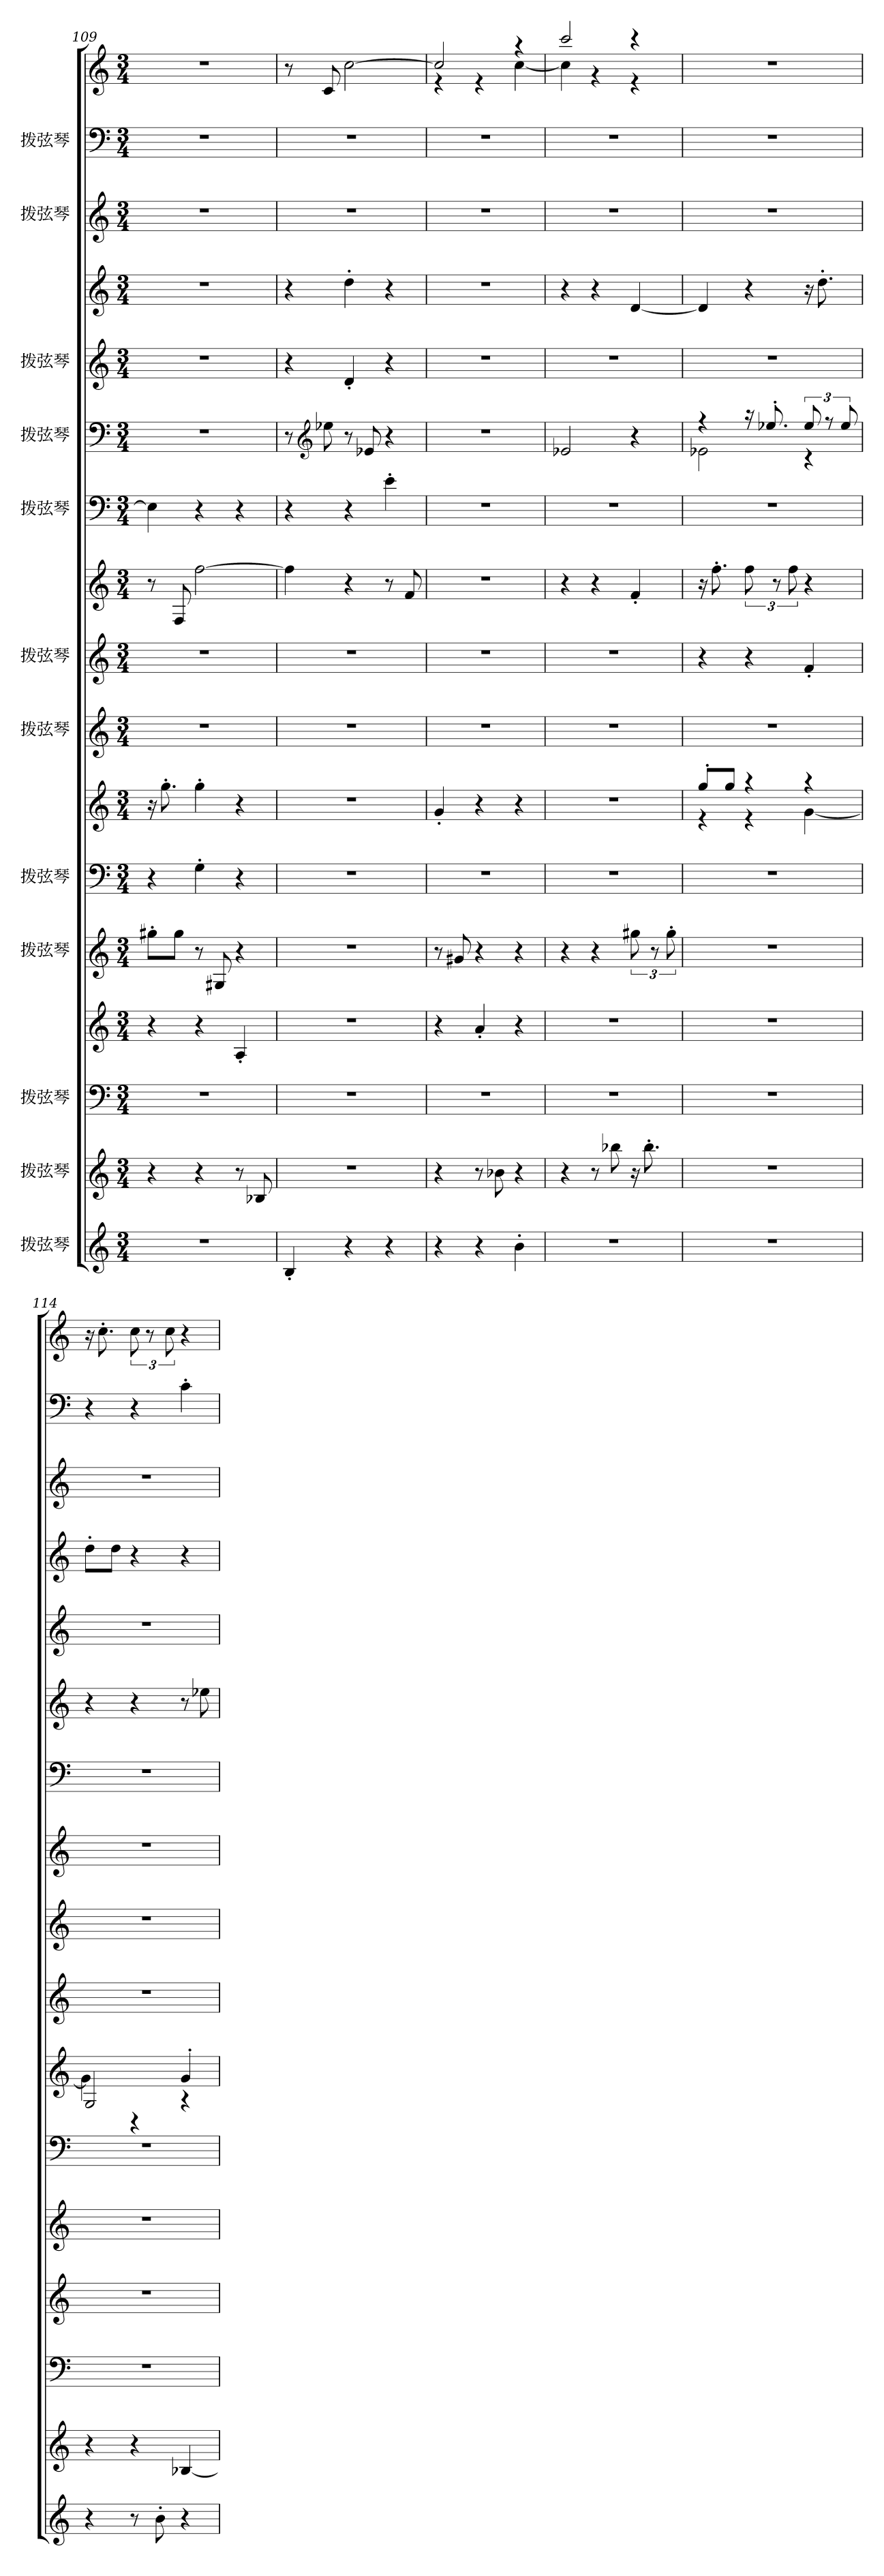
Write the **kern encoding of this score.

**kern	**kern	**kern	**kern	**kern	**kern	**kern	**kern	**kern	**kern	**kern	**kern	**kern	**kern	**kern	**kern	**kern
*part12	*part11	*part10	*part10	*part9	*part8	*part8	*part7	*part6	*part6	*part5	*part4	*part3	*part3	*part2	*part1	*part1
*staff17	*staff16	*staff15	*staff14	*staff13	*staff12	*staff11	*staff10	*staff9	*staff8	*staff7	*staff6	*staff5	*staff4	*staff3	*staff2	*staff1
*I"拨弦琴	*I"拨弦琴	*I"拨弦琴	*	*I"拨弦琴	*I"拨弦琴	*	*I"拨弦琴	*I"拨弦琴	*	*I"拨弦琴	*I"拨弦琴	*I"拨弦琴	*	*I"拨弦琴	*I"拨弦琴	*
*clefG2	*clefG2	*clefF4	*clefG2	*clefG2	*clefF4	*clefG2	*clefG2	*clefG2	*clefG2	*clefF4	*clefF4	*clefG2	*clefG2	*clefG2	*clefF4	*clefG2
*k[]	*k[]	*k[]	*k[]	*k[]	*k[]	*k[]	*k[]	*k[]	*k[]	*k[]	*k[]	*k[]	*k[]	*k[]	*k[]	*k[]
*M3/4	*M3/4	*M3/4	*M3/4	*M3/4	*M3/4	*M3/4	*M3/4	*M3/4	*M3/4	*M3/4	*M3/4	*M3/4	*M3/4	*M3/4	*M3/4	*M3/4
=109	=109	=109	=109	=109	=109	=109	=109	=109	=109	=109	=109	=109	=109	=109	=109	=109
2.r	4r	2.r	4r	8gg#X'\L	4r	16r	2.r	2.r	8r	4E\]	2.r	2.r	2.r	2.r	2.r	2.r
.	.	.	.	.	.	8.gg'\	.	.	.	.	.	.	.	.	.	.
.	.	.	.	8gg#\J	.	.	.	.	8F/	.	.	.	.	.	.	.
.	4r	.	4r	8r	4G'\	4gg'\	.	.	[2ff\	4r	.	.	.	.	.	.
.	.	.	.	8G#X/	.	.	.	.	.	.	.	.	.	.	.	.
.	8r	.	4A'/	4r	4r	4r	.	.	.	4r	.	.	.	.	.	.
.	8B-X/	.	.	.	.	.	.	.	.	.	.	.	.	.	.	.
=110	=110	=110	=110	=110	=110	=110	=110	=110	=110	=110	=110	=110	=110	=110	=110	=110
4B'/	2.r	2.r	2.r	2.r	2.r	2.r	2.r	2.r	4ff\]	4r	8r	4r	4r	2.r	2.r	8r
*	*	*	*	*	*	*	*	*	*	*	*clefG2	*	*	*	*	*
.	.	.	.	.	.	.	.	.	.	.	8ee-X\	.	.	.	.	8c/
4r	.	.	.	.	.	.	.	.	4r	4r	8r	4d'/	4dd'\	.	.	[2cc\
.	.	.	.	.	.	.	.	.	.	.	8e-X/	.	.	.	.	.
4r	.	.	.	.	.	.	.	.	8r	4e'\	4r	4r	4r	.	.	.
.	.	.	.	.	.	.	.	.	8f/	.	.	.	.	.	.	.
!!LO:PB:g=z
=111	=111	=111	=111	=111	=111	=111	=111	=111	=111	=111	=111	=111	=111	=111	=111	=111
*	*	*	*	*	*	*	*	*	*	*	*	*	*	*	*	*^
4r	4r	2.r	4r	8r	2.r	4g'/	2.r	2.r	2.r	2.r	2.r	2.r	2.r	2.r	2.r	2cc/]	4r
.	.	.	.	8g#X/	.	.	.	.	.	.	.	.	.	.	.	.	.
4r	8r	.	4a'/	4r	.	4r	.	.	.	.	.	.	.	.	.	.	4r
.	8b-X\	.	.	.	.	.	.	.	.	.	.	.	.	.	.	.	.
4b'\	4r	.	4r	4r	.	4r	.	.	.	.	.	.	.	.	.	4r	[4cc\
=112	=112	=112	=112	=112	=112	=112	=112	=112	=112	=112	=112	=112	=112	=112	=112	=112	=112
2.r	4r	2.r	2.r	4r	2.r	2.r	2.r	2.r	4r	2.r	2e-X/	2.r	4r	2.r	2.r	2ccc/	4cc\]
.	8r	.	.	4r	.	.	.	.	4r	.	.	.	4r	.	.	.	4r
.	8bb-X\	.	.	.	.	.	.	.	.	.	.	.	.	.	.	.	.
.	16r	.	.	12gg#X\	.	.	.	.	4f'/	.	4r	.	[4d/	.	.	4r	4r
.	8.bb-'\	.	.	.	.	.	.	.	.	.	.	.	.	.	.	.	.
.	.	.	.	12r	.	.	.	.	.	.	.	.	.	.	.	.	.
.	.	.	.	12gg#'\	.	.	.	.	.	.	.	.	.	.	.	.	.
*	*	*	*	*	*	*	*	*	*	*	*	*	*	*	*	*v	*v
=113	=113	=113	=113	=113	=113	=113	=113	=113	=113	=113	=113	=113	=113	=113	=113	=113
*	*	*	*	*	*	*^	*	*	*	*	*^	*	*	*	*	*
2.r	2.r	2.r	2.r	2.r	2.r	8gg'/L	4r	2.r	4r	16r	2.r	4r	2e-X\	2.r	4d/]	2.r	2.r	2.r
.	.	.	.	.	.	.	.	.	.	8.ff'\	.	.	.	.	.	.	.	.
.	.	.	.	.	.	8gg/J	.	.	.	.	.	.	.	.	.	.	.	.
.	.	.	.	.	.	4r	4r	.	4r	12ff\	.	16r	.	.	4r	.	.	.
.	.	.	.	.	.	.	.	.	.	.	.	8.ee-X'/	.	.	.	.	.	.
.	.	.	.	.	.	.	.	.	.	12r	.	.	.	.	.	.	.	.
.	.	.	.	.	.	.	.	.	.	12ff\	.	.	.	.	.	.	.	.
.	.	.	.	.	.	4r	[4g\	.	4f'/	4r	.	12ee-/	4r	.	16r	.	.	.
.	.	.	.	.	.	.	.	.	.	.	.	.	.	.	8.dd'\	.	.	.
.	.	.	.	.	.	.	.	.	.	.	.	12r	.	.	.	.	.	.
.	.	.	.	.	.	.	.	.	.	.	.	12ee-/	.	.	.	.	.	.
*	*	*	*	*	*	*	*	*	*	*	*	*v	*v	*	*	*	*	*
=114	=114	=114	=114	=114	=114	=114	=114	=114	=114	=114	=114	=114	=114	=114	=114	=114	=114
4r	4r	2.r	2.r	2.r	2.r	2G/	4g\]	2.r	2.r	2.r	2.r	4r	2.r	8dd'\L	2.r	4r	16r
.	.	.	.	.	.	.	.	.	.	.	.	.	.	.	.	.	8.cc'\
.	.	.	.	.	.	.	.	.	.	.	.	.	.	8dd\J	.	.	.
8r	4r	.	.	.	.	.	4r	.	.	.	.	4r	.	4r	.	4r	12cc\
.	.	.	.	.	.	.	.	.	.	.	.	.	.	.	.	.	12r
8b'\	.	.	.	.	.	.	.	.	.	.	.	.	.	.	.	.	.
.	.	.	.	.	.	.	.	.	.	.	.	.	.	.	.	.	12cc\
4r	[4B-X/	.	.	.	.	4g'/	4r	.	.	.	.	8r	.	4r	.	4c'\	4r
.	.	.	.	.	.	.	.	.	.	.	.	8ee-X\	.	.	.	.	.
*	*	*	*	*	*	*v	*v	*	*	*	*	*	*	*	*	*	*
=	=	=	=	=	=	=	=	=	=	=	=	=	=	=	=	=
*-	*-	*-	*-	*-	*-	*-	*-	*-	*-	*-	*-	*-	*-	*-	*-	*-
